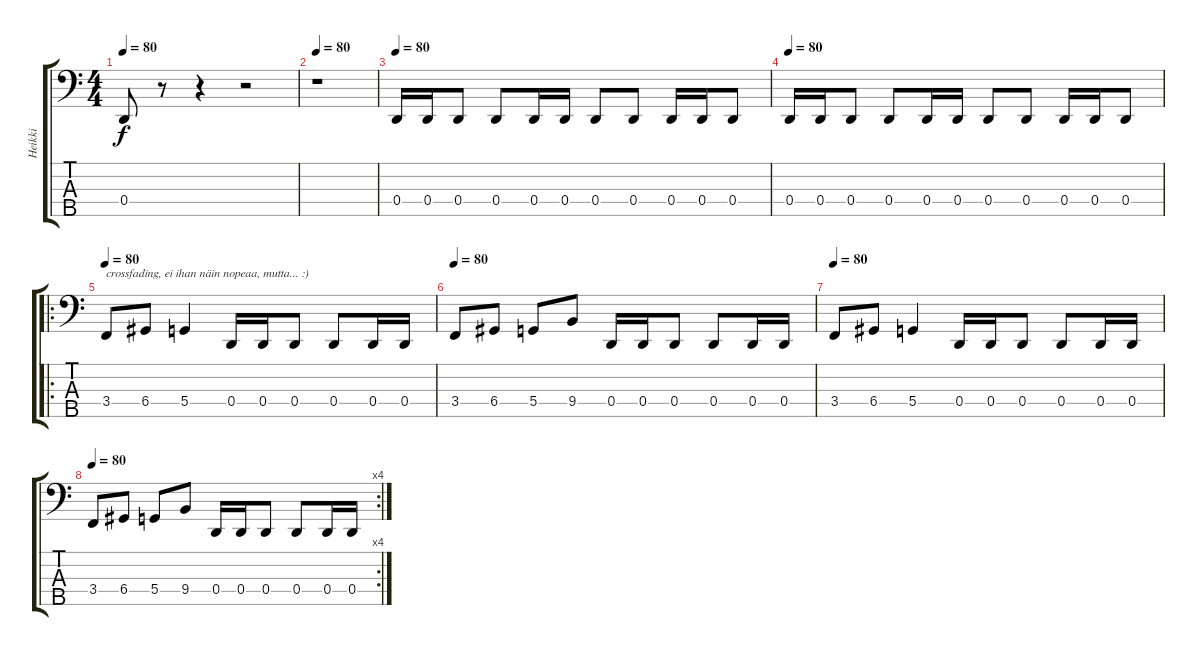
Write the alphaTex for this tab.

\track ("Heikki" "Heikki") {instrument electricbassfinger}
\staff {score tabs}
\tuning (G2 D2 A1 D1 A0) {hide}
\ts (4 4)
\tempo 80
\clef f4
\ks c
0.4.8{dy f} r.8 r.4 r.2 |
\tempo 80
r.1 |
\tempo 80
0.4.16 0.4.16 0.4.8 0.4.8 0.4.16 0.4.16 0.4.8 0.4.8 0.4.16 0.4.16 0.4.8 |
\tempo 80
0.4.16 0.4.16 0.4.8 0.4.8 0.4.16 0.4.16 0.4.8 0.4.8 0.4.16 0.4.16 0.4.8 |
\ro
\tempo 80
3.4.8{txt "crossfading, ei ihan näin nopeaa, mutta... :)" volume 5} 6.4.8 5.4.4 0.4.16 0.4.16 0.4.8 0.4.8 0.4.16 0.4.16 |
\tempo 80
3.4.8 6.4.8 5.4.8 9.4.8 0.4.16 0.4.16 0.4.8 0.4.8 0.4.16 0.4.16 |
\tempo 80
3.4.8 6.4.8 5.4.4 0.4.16 0.4.16 0.4.8 0.4.8 0.4.16 0.4.16 |
\rc 4
\tempo 80
3.4.8 6.4.8 5.4.8 9.4.8 0.4.16 0.4.16 0.4.8 0.4.8 0.4.16 0.4.16
